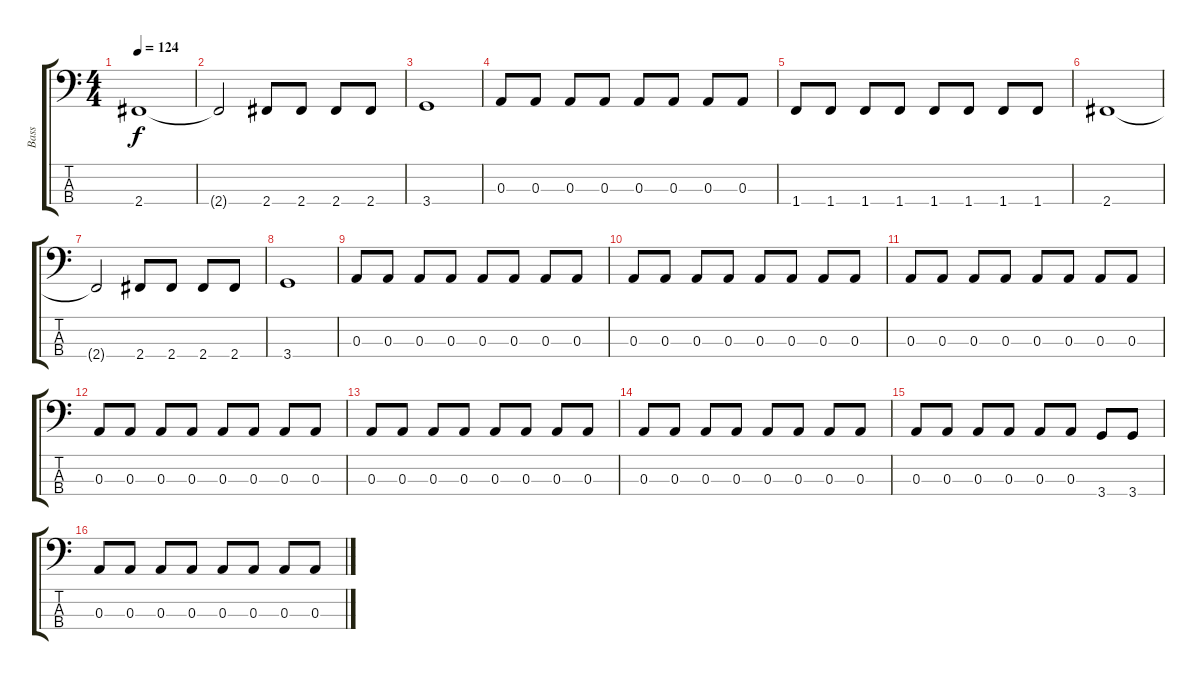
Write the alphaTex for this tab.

\track ("Bass" "Bass") {instrument electricbassfinger}
\staff {score tabs}
\tuning (G2 D2 A1 E1) {hide}
\ts (4 4)
\tempo 124
\clef f4
\ks c
2.4.1{dy f} |
2.4{t}.2 2.4.8 2.4.8 2.4.8 2.4.8 |
3.4.1 |
0.3.8 0.3.8 0.3.8 0.3.8 0.3.8 0.3.8 0.3.8 0.3.8 |
1.4.8 1.4.8 1.4.8 1.4.8 1.4.8 1.4.8 1.4.8 1.4.8 |
2.4.1 |
2.4{t}.2 2.4.8 2.4.8 2.4.8 2.4.8 |
3.4.1 |
0.3.8 0.3.8 0.3.8 0.3.8 0.3.8 0.3.8 0.3.8 0.3.8 |
0.3.8 0.3.8 0.3.8 0.3.8 0.3.8 0.3.8 0.3.8 0.3.8 |
0.3.8 0.3.8 0.3.8 0.3.8 0.3.8 0.3.8 0.3.8 0.3.8 |
0.3.8 0.3.8 0.3.8 0.3.8 0.3.8 0.3.8 0.3.8 0.3.8 |
0.3.8 0.3.8 0.3.8 0.3.8 0.3.8 0.3.8 0.3.8 0.3.8 |
0.3.8 0.3.8 0.3.8 0.3.8 0.3.8 0.3.8 0.3.8 0.3.8 |
0.3.8 0.3.8 0.3.8 0.3.8 0.3.8 0.3.8 3.4.8 3.4.8 |
0.3.8 0.3.8 0.3.8 0.3.8 0.3.8 0.3.8 0.3.8 0.3.8
